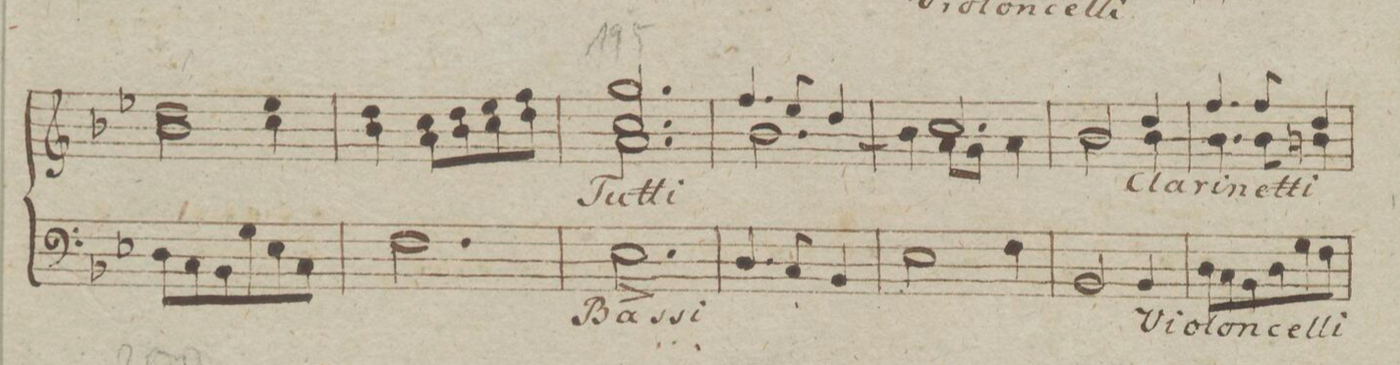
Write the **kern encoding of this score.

**kern	**dynam
*I"Organo	*
*clefF4	*
*k[b-e-]	*
*met(c)	*
*M3/4	*
8D\L	.
8C\	.
8BB-\	.
8G\	.
8E-\	.
8C\J	.
=195	=195
2.F\	.
=196	=196
2.E-^<\	.
=197	=197
4.D/	.
8C/	.
4BB-/	.
=198	=198
2E-\	.
4F\	.
=199	=199
2BB-/	.
4BB-/	.
=200	=200
8D\L	.
8C\	.
8BB-\	.
8D\	.
8G\	.
8F\J	.
=201	=201
*-	*-
